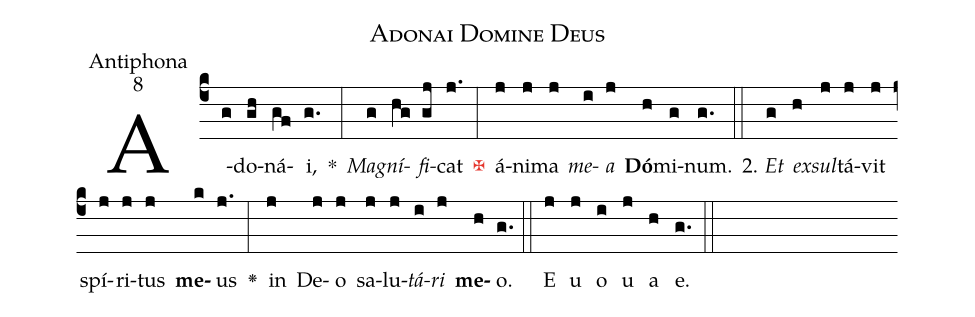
name:Adonai Domine Deus;
office-part:Antiphona;
mode:8;
%%
(c4) A(g)do(gh)ná(gf)i,(g.) *(:) <i>Ma</i>(g)<i>gní</i>(hg)<i>fi</i>(gj)cat(j.) <c><sp>\maltese</sp></c>(:) á(j)ni(j)ma(j) <i>me</i>(i)<i>a</i>(j) <b>Dó</b>(h)mi(g)num.(g.) (::)
2. <i>Et</i>(g) <i>ex</i>(h)<i>sul</i>(j)tá(j)vit(j) spí(j)ri(j)tus(j) <b>me</b>(k)us(j.) <v>\greheightstar</v>(:) in(j) De(j)o(j) sa(j)lu(j)<i>tá</i>(i)<i>ri</i>(j) <b>me</b>(h)o.(g.) (::) E(j) u(j) o(i) u(j) a(h) e.(g.) (::)
